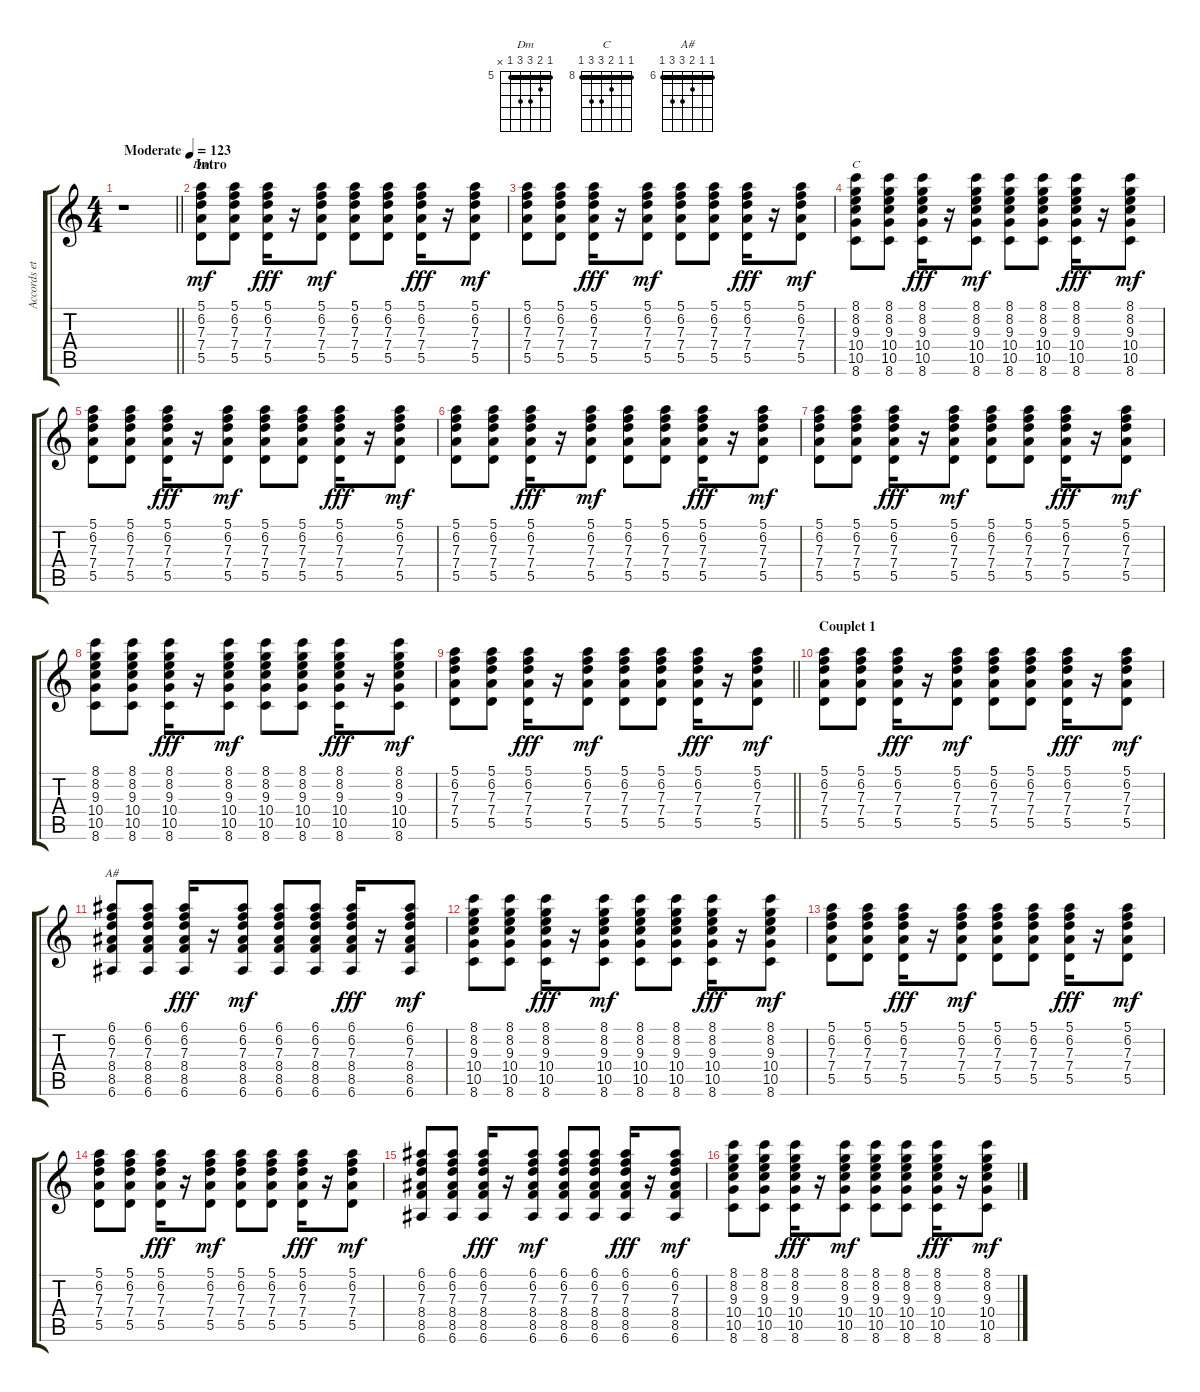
\track ("Accords et rythme" "Accords et") {instrument acousticguitarsteel}
\staff {score tabs}
\tuning (E4 B3 G3 D3 A2 E2) {hide}
\chord ("Dm" 5 6 7 7 5 x) {firstfret 5 barre 5}
\chord ("C" 8 8 9 10 10 8) {firstfret 8 barre 8}
\chord ("A#" 6 6 7 8 8 6) {firstfret 6 barre 6}
\ts (4 4)
\tempo (123 "Moderate")
\clef g2
\barLineRight lightlight
\ks c
r.1{dy mf instrument acousticguitarsteel} |
\section ("" "Intro")
(5.1 6.2 7.3 7.4 5.5).8{ch "Dm"} (5.1 6.2 7.3 7.4 5.5).8 (5.1 6.2 7.3 7.4 5.5).16{dy fff} r.16 (5.1 6.2 7.3 7.4 5.5).8{dy mf} (5.1 6.2 7.3 7.4 5.5).8 (5.1 6.2 7.3 7.4 5.5).8 (5.1 6.2 7.3 7.4 5.5).16{dy fff} r.16 (5.1 6.2 7.3 7.4 5.5).8{dy mf} |
(5.1 6.2 7.3 7.4 5.5).8 (5.1 6.2 7.3 7.4 5.5).8 (5.1 6.2 7.3 7.4 5.5).16{dy fff} r.16 (5.1 6.2 7.3 7.4 5.5).8{dy mf} (5.1 6.2 7.3 7.4 5.5).8 (5.1 6.2 7.3 7.4 5.5).8 (5.1 6.2 7.3 7.4 5.5).16{dy fff} r.16 (5.1 6.2 7.3 7.4 5.5).8{dy mf} |
(8.1 8.2 9.3 10.4 10.5 8.6).8{ch "C"} (8.1 8.2 9.3 10.4 10.5 8.6).8 (8.1 8.2 9.3 10.4 10.5 8.6).16{dy fff} r.16 (8.1 8.2 9.3 10.4 10.5 8.6).8{dy mf} (8.1 8.2 9.3 10.4 10.5 8.6).8 (8.1 8.2 9.3 10.4 10.5 8.6).8 (8.1 8.2 9.3 10.4 10.5 8.6).16{dy fff} r.16 (8.1 8.2 9.3 10.4 10.5 8.6).8{dy mf} |
(5.1 6.2 7.3 7.4 5.5).8 (5.1 6.2 7.3 7.4 5.5).8 (5.1 6.2 7.3 7.4 5.5).16{dy fff} r.16 (5.1 6.2 7.3 7.4 5.5).8{dy mf} (5.1 6.2 7.3 7.4 5.5).8 (5.1 6.2 7.3 7.4 5.5).8 (5.1 6.2 7.3 7.4 5.5).16{dy fff} r.16 (5.1 6.2 7.3 7.4 5.5).8{dy mf} |
(5.1 6.2 7.3 7.4 5.5).8 (5.1 6.2 7.3 7.4 5.5).8 (5.1 6.2 7.3 7.4 5.5).16{dy fff} r.16 (5.1 6.2 7.3 7.4 5.5).8{dy mf} (5.1 6.2 7.3 7.4 5.5).8 (5.1 6.2 7.3 7.4 5.5).8 (5.1 6.2 7.3 7.4 5.5).16{dy fff} r.16 (5.1 6.2 7.3 7.4 5.5).8{dy mf} |
(5.1 6.2 7.3 7.4 5.5).8 (5.1 6.2 7.3 7.4 5.5).8 (5.1 6.2 7.3 7.4 5.5).16{dy fff} r.16 (5.1 6.2 7.3 7.4 5.5).8{dy mf} (5.1 6.2 7.3 7.4 5.5).8 (5.1 6.2 7.3 7.4 5.5).8 (5.1 6.2 7.3 7.4 5.5).16{dy fff} r.16 (5.1 6.2 7.3 7.4 5.5).8{dy mf} |
(8.1 8.2 9.3 10.4 10.5 8.6).8 (8.1 8.2 9.3 10.4 10.5 8.6).8 (8.1 8.2 9.3 10.4 10.5 8.6).16{dy fff} r.16 (8.1 8.2 9.3 10.4 10.5 8.6).8{dy mf} (8.1 8.2 9.3 10.4 10.5 8.6).8 (8.1 8.2 9.3 10.4 10.5 8.6).8 (8.1 8.2 9.3 10.4 10.5 8.6).16{dy fff} r.16 (8.1 8.2 9.3 10.4 10.5 8.6).8{dy mf} |
\barLineRight lightlight
(5.1 6.2 7.3 7.4 5.5).8 (5.1 6.2 7.3 7.4 5.5).8 (5.1 6.2 7.3 7.4 5.5).16{dy fff} r.16 (5.1 6.2 7.3 7.4 5.5).8{dy mf} (5.1 6.2 7.3 7.4 5.5).8 (5.1 6.2 7.3 7.4 5.5).8 (5.1 6.2 7.3 7.4 5.5).16{dy fff} r.16 (5.1 6.2 7.3 7.4 5.5).8{dy mf} |
\section ("" "Couplet 1")
(5.1 6.2 7.3 7.4 5.5).8 (5.1 6.2 7.3 7.4 5.5).8 (5.1 6.2 7.3 7.4 5.5).16{dy fff} r.16 (5.1 6.2 7.3 7.4 5.5).8{dy mf} (5.1 6.2 7.3 7.4 5.5).8 (5.1 6.2 7.3 7.4 5.5).8 (5.1 6.2 7.3 7.4 5.5).16{dy fff} r.16 (5.1 6.2 7.3 7.4 5.5).8{dy mf} |
(6.1 6.2 7.3 8.4 8.5 6.6).8{ch "A#"} (6.1 6.2 7.3 8.4 8.5 6.6).8 (6.1 6.2 7.3 8.4 8.5 6.6).16{dy fff} r.16 (6.1 6.2 7.3 8.4 8.5 6.6).8{dy mf} (6.1 6.2 7.3 8.4 8.5 6.6).8 (6.1 6.2 7.3 8.4 8.5 6.6).8 (6.1 6.2 7.3 8.4 8.5 6.6).16{dy fff} r.16 (6.1 6.2 7.3 8.4 8.5 6.6).8{dy mf} |
(8.1 8.2 9.3 10.4 10.5 8.6).8 (8.1 8.2 9.3 10.4 10.5 8.6).8 (8.1 8.2 9.3 10.4 10.5 8.6).16{dy fff} r.16 (8.1 8.2 9.3 10.4 10.5 8.6).8{dy mf} (8.1 8.2 9.3 10.4 10.5 8.6).8 (8.1 8.2 9.3 10.4 10.5 8.6).8 (8.1 8.2 9.3 10.4 10.5 8.6).16{dy fff} r.16 (8.1 8.2 9.3 10.4 10.5 8.6).8{dy mf} |
(5.1 6.2 7.3 7.4 5.5).8 (5.1 6.2 7.3 7.4 5.5).8 (5.1 6.2 7.3 7.4 5.5).16{dy fff} r.16 (5.1 6.2 7.3 7.4 5.5).8{dy mf} (5.1 6.2 7.3 7.4 5.5).8 (5.1 6.2 7.3 7.4 5.5).8 (5.1 6.2 7.3 7.4 5.5).16{dy fff} r.16 (5.1 6.2 7.3 7.4 5.5).8{dy mf} |
(5.1 6.2 7.3 7.4 5.5).8 (5.1 6.2 7.3 7.4 5.5).8 (5.1 6.2 7.3 7.4 5.5).16{dy fff} r.16 (5.1 6.2 7.3 7.4 5.5).8{dy mf} (5.1 6.2 7.3 7.4 5.5).8 (5.1 6.2 7.3 7.4 5.5).8 (5.1 6.2 7.3 7.4 5.5).16{dy fff} r.16 (5.1 6.2 7.3 7.4 5.5).8{dy mf} |
(6.1 6.2 7.3 8.4 8.5 6.6).8 (6.1 6.2 7.3 8.4 8.5 6.6).8 (6.1 6.2 7.3 8.4 8.5 6.6).16{dy fff} r.16 (6.1 6.2 7.3 8.4 8.5 6.6).8{dy mf} (6.1 6.2 7.3 8.4 8.5 6.6).8 (6.1 6.2 7.3 8.4 8.5 6.6).8 (6.1 6.2 7.3 8.4 8.5 6.6).16{dy fff} r.16 (6.1 6.2 7.3 8.4 8.5 6.6).8{dy mf} |
(8.1 8.2 9.3 10.4 10.5 8.6).8 (8.1 8.2 9.3 10.4 10.5 8.6).8 (8.1 8.2 9.3 10.4 10.5 8.6).16{dy fff} r.16 (8.1 8.2 9.3 10.4 10.5 8.6).8{dy mf} (8.1 8.2 9.3 10.4 10.5 8.6).8 (8.1 8.2 9.3 10.4 10.5 8.6).8 (8.1 8.2 9.3 10.4 10.5 8.6).16{dy fff} r.16 (8.1 8.2 9.3 10.4 10.5 8.6).8{dy mf}
